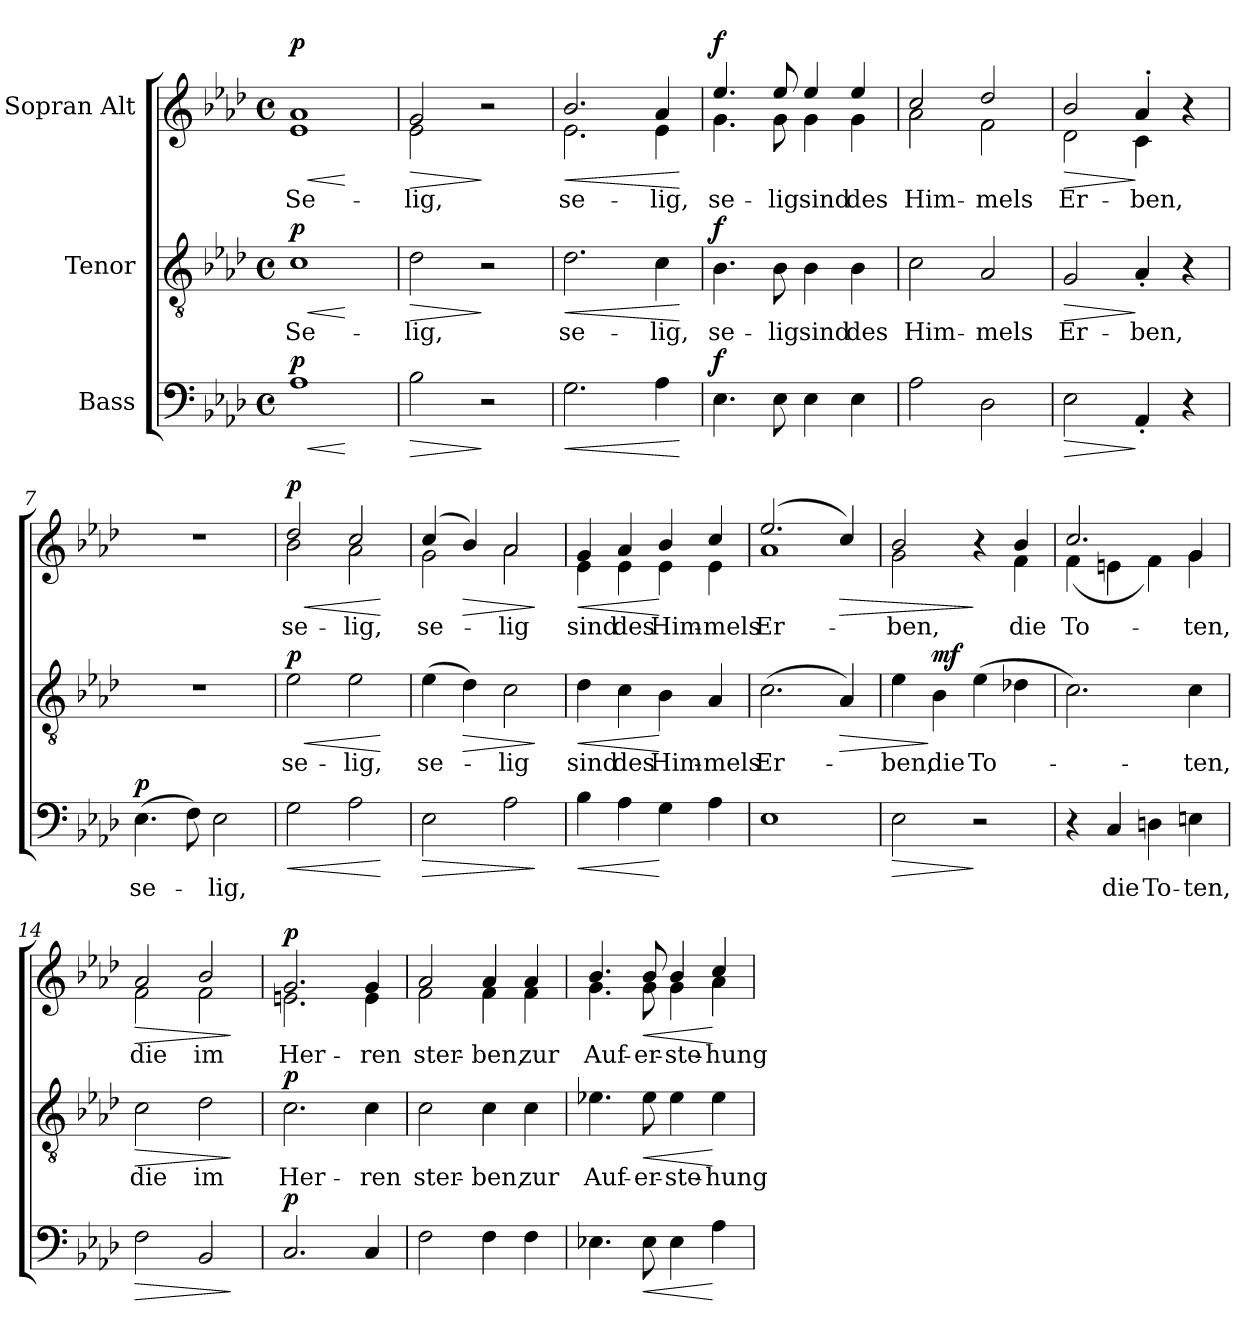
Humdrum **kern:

**kern	**text	**dynam	**kern	**text	**dynam	**kern	**text	**dynam
*part3	*part3	*part3	*part2	*part2	*part2	*part1	*part1	*part1
*staff3	*staff3	*staff3	*staff2	*staff2	*staff2	*staff1	*staff1	*staff1
*I"Bass	*	*	*I"Tenor	*	*	*I"Sopran Alt	*	*
*clefF4	*	*	*clefGv2	*	*	*clefG2	*	*
*k[b-e-a-d-]	*	*	*k[b-e-a-d-]	*	*	*k[b-e-a-d-]	*	*
*M4/4	*	*	*M4/4	*	*	*M4/4	*	*
*met(c)	*	*	*met(c)	*	*	*met(c)	*	*
=1	=1	=1	=1	=1	=1	=1	=1	=1
!	!	!	!	!	!	!LO:TX:a:B:t=Mäßig langsam	!	!
!	!	!LO:HP:b	!	!LO:LY:b	!LO:HP:b	!	!LO:LY:b	!LO:HP:b
*	*	*	*	*	*	*^	*	*
!	!	!LO:DY:n=1:a	!	!	!LO:DY:n=1:a	!	!	!	!LO:DY:n=1:a
1A-	.	< p	1c	Se-	< p	1a-	1e-	Se-	< p
*	*	*	*	*	*	*v	*v	*	*
.	.	[	.	.	[	.	.	[
=2	=2	=2	=2	=2	=2	=2	=2	=2
!	!	!LO:HP:b	!	!LO:LY:b	!LO:HP:b	!	!LO:LY:b	!LO:HP:b
*	*	*	*	*	*	*^	*	*
2B-\	.	>	2d-\	-lig,	>	2g/	2e-\	-lig,	>
2r	.	]	2r	.	]	2r	2ryy	.	]
=3	=3	=3	=3	=3	=3	=3	=3	=3	=3
!	!	!LO:HP:b	!	!LO:LY:b	!LO:HP:b	!	!	!LO:LY:b	!LO:HP:b
2.G\	.	<	2.d-\	se-	<	2.b-/	2.e-\	se-	<
!	!	!	!	!LO:LY:b	!	!	!	!LO:LY:b	!
4A-\	.	.	4c\	-lig,	.	4a-/	4e-\	-lig,	.
*	*	*	*	*	*	*v	*v	*	*
.	.	[	.	.	[	.	.	[
=4	=4	=4	=4	=4	=4	=4	=4	=4
!	!	!LO:DY:a	!	!LO:LY:b	!LO:DY:a	!	!LO:LY:b	!LO:DY:a
*	*	*	*	*	*	*^	*	*
4.E-\	.	f	4.B-\	se-	f	4.ee-/	4.g\	se-	f
!	!	!	!	!LO:LY:b	!	!	!	!LO:LY:b	!
8E-\	.	.	8B-\	-lig	.	8ee-/	8g\	-lig	.
!	!	!	!	!LO:LY:b	!	!	!	!LO:LY:b	!
4E-\	.	.	4B-\	sind	.	4ee-/	4g\	sind	.
!	!	!	!	!LO:LY:b	!	!	!	!LO:LY:b	!
4E-\	.	.	4B-\	des	.	4ee-/	4g\	des	.
=5	=5	=5	=5	=5	=5	=5	=5	=5	=5
!	!	!	!	!LO:LY:b	!	!	!	!LO:LY:b	!
2A-\	.	.	2c\	Him-	.	2cc/	2a-\	Him-	.
!	!	!	!	!LO:LY:b	!	!	!	!LO:LY:b	!
2D-\	.	.	2A-/	-mels	.	2dd-/	2f\	-mels	.
=6	=6	=6	=6	=6	=6	=6	=6	=6	=6
!	!	!LO:HP:b	!	!LO:LY:b	!LO:HP:b	!	!	!LO:LY:b	!LO:HP:b
2E-\	.	>	2G/	Er-	>	2b-/	2d-\	Er-	>
!	!	!	!	!LO:LY:b	!	!	!	!LO:LY:b	!
4AA-'/	.	]	4A-'/	-ben,	]	4a-'/	4c\	-ben,	]
4r	.	.	4r	.	.	4r	4ryy	.	.
=7	=7	=7	=7	=7	=7	=7	=7	=7	=7
!	!LO:LY:b	!LO:DY:a	!	!	!	!	!	!	!
*	*	*	*	*	*	*v	*v	*	*
(4.E-\	se-	p	1r	.	.	1r	.	.
8F\)	.	.	.	.	.	.	.	.
!	!LO:LY:b	!	!	!	!	!	!	!
2E-\	lig,	.	.	.	.	.	.	.
!!LO:LB:g=z
=8	=8	=8	=8	=8	=8	=8	=8	=8
!	!	!LO:HP:b	!	!LO:LY:b	!LO:HP:b	!	!LO:LY:b	!LO:HP:b
*	*	*	*	*	*	*^	*	*
!	!	!	!	!	!LO:DY:n=1:a	!	!	!	!LO:DY:n=1:a
2G\	.	<	2e-\	se-	< p	2dd-/	2b-\	se-	< p
!	!	!	!	!LO:LY:b	!	!	!	!LO:LY:b	!
2A-\	.	.	2e-\	-lig,	.	2cc/	2a-\	-lig,	.
*	*	*	*	*	*	*v	*v	*	*
.	.	[	.	.	[	.	.	[
=9	=9	=9	=9	=9	=9	=9	=9	=9
!	!	!LO:HP:b	!	!LO:LY:b	!	!	!LO:LY:b	!
*	*	*	*	*	*	*^	*	*
2E-\	.	>	(4e-\	se-	.	(4cc/	2g\	se-	.
!	!	!	!	!	!LO:HP:b	!	!	!	!LO:HP:b
.	.	.	4d-\)	.	>	4b-/)	.	.	>
!	!	!	!	!LO:LY:b	!	!	!	!LO:LY:b	!
2A-\	.	.	2c\	-lig	.	2a-/	2a-\	-lig	.
*	*	*	*	*	*	*v	*v	*	*
.	.	]	.	.	]	.	.	]
=10	=10	=10	=10	=10	=10	=10	=10	=10
!	!	!LO:HP:b	!	!LO:LY:b	!LO:HP:b	!	!LO:LY:b	!LO:HP:b
*	*	*	*	*	*	*^	*	*
4B-\	.	<	4d-\	sind	<	4g/	4e-\	sind	<
!	!	!	!	!LO:LY:b	!	!	!	!LO:LY:b	!
4A-\	.	.	4c\	des	.	4a-/	4e-\	des	.
!	!	!	!	!LO:LY:b	!	!	!	!LO:LY:b	!
4G\	.	[	4B-\	Him-	[	4b-/	4e-\	Him-	[
!	!	!	!	!LO:LY:b	!	!	!	!LO:LY:b	!
4A-\	.	.	4A-/	-mels	.	4cc/	4e-\	-mels	.
=11	=11	=11	=11	=11	=11	=11	=11	=11	=11
!	!	!	!	!LO:LY:b	!	!	!	!LO:LY:b	!
1E-	.	.	(2.c\	Er-	.	(2.ee-/	1a-	Er-	.
!	!	!	!	!	!LO:HP:b	!	!	!	!LO:HP:b
.	.	.	4A-/)	.	>	4cc/)	.	.	>
=12	=12	=12	=12	=12	=12	=12	=12	=12	=12
!	!	!LO:HP:b	!	!LO:LY:b	!	!	!	!LO:LY:b	!
2E-\	.	>	4e-\	-ben,	.	2b-/	2g\	-ben,	.
!	!	!	!	!LO:LY:b	!LO:DY:n=1:a	!	!	!	!
.	.	.	4B-\	die	] mf	.	.	.	.
!	!	!	!	!LO:LY:b	!	!	!	!	!
2r	.	]	(4e-\	To-	.	4r	4ryy	.	]
!	!	!	!	!	!	!	!	!LO:LY:b	!
.	.	.	4d-X\	.	.	4b-/	4f\	die	.
=13	=13	=13	=13	=13	=13	=13	=13	=13	=13
!	!	!	!	!	!	!	!	!LO:LY:b	!
4r	.	.	2.c\)	.	.	2.cc/	(4f\	To-	.
!	!LO:LY:b	!	!	!	!	!	!	!	!
4C/	die	.	.	.	.	.	4en\	.	.
!	!LO:LY:b	!	!	!	!	!	!	!	!
4Dn\	To-	.	.	.	.	.	4f\)	.	.
!	!LO:LY:b	!	!	!LO:LY:b	!	!	!	!LO:LY:b	!
4En\	-ten,	.	4c\	-ten,	.	4g/	4g\	-ten,	.
=14	=14	=14	=14	=14	=14	=14	=14	=14	=14
!	!	!LO:HP:b	!	!LO:LY:b	!LO:HP:b	!	!	!LO:LY:b	!LO:HP:b
2F\	.	>	2c\	die	>	2a-/	2f\	die	>
!	!	!	!	!LO:LY:b	!	!	!	!LO:LY:b	!
2BB-/	.	.	2d-\	im	.	2b-/	2f\	im	.
*	*	*	*	*	*	*v	*v	*	*
.	.	]	.	.	]	.	.	]
!!LO:LB:g=z
=15	=15	=15	=15	=15	=15	=15	=15	=15
!	!	!LO:DY:a	!	!LO:LY:b	!LO:DY:a	!	!LO:LY:b	!LO:DY:a
*	*	*	*	*	*	*^	*	*
2.C/	.	p	2.c\	Her-	p	2.g/	2.en\	Her-	p
!	!	!	!	!LO:LY:b	!	!	!	!LO:LY:b	!
4C/	.	.	4c\	-ren	.	4g/	4e\	-ren	.
=16	=16	=16	=16	=16	=16	=16	=16	=16	=16
!	!	!	!	!LO:LY:b	!	!	!	!LO:LY:b	!
2F\	.	.	2c\	ster-	.	2a-/	2f\	ster-	.
!	!	!	!	!LO:LY:b	!	!	!	!LO:LY:b	!
4F\	.	.	4c\	-ben,	.	4a-/	4f\	-ben,	.
!	!	!	!	!LO:LY:b	!	!	!	!LO:LY:b	!
4F\	.	.	4c\	zur	.	4a-/	4f\	zur	.
=17	=17	=17	=17	=17	=17	=17	=17	=17	=17
!	!	!	!	!LO:LY:b	!	!	!	!LO:LY:b	!
4.E-X\	.	.	4.e-X\	Auf-	.	4.b-/	4.g\	Auf-	.
!	!	!LO:HP:b	!	!LO:LY:b	!LO:HP:b	!	!	!LO:LY:b	!LO:HP:b
8E-\	.	<	8e-\	-er-	<	8b-/	8g\	-er-	<
!	!	!	!	!LO:LY:b	!	!	!	!LO:LY:b	!
4E-\	.	.	4e-\	-ste-	.	4b-/	4g\	-ste-	.
!	!	!	!	!LO:LY:b	!	!	!	!LO:LY:b	!
4A-\	.	[	4e-\	-hung	[	4cc/	4a-\	-hung	[
*	*	*	*	*	*	*v	*v	*	*
=	=	=	=	=	=	=	=	=
*-	*-	*-	*-	*-	*-	*-	*-	*-
